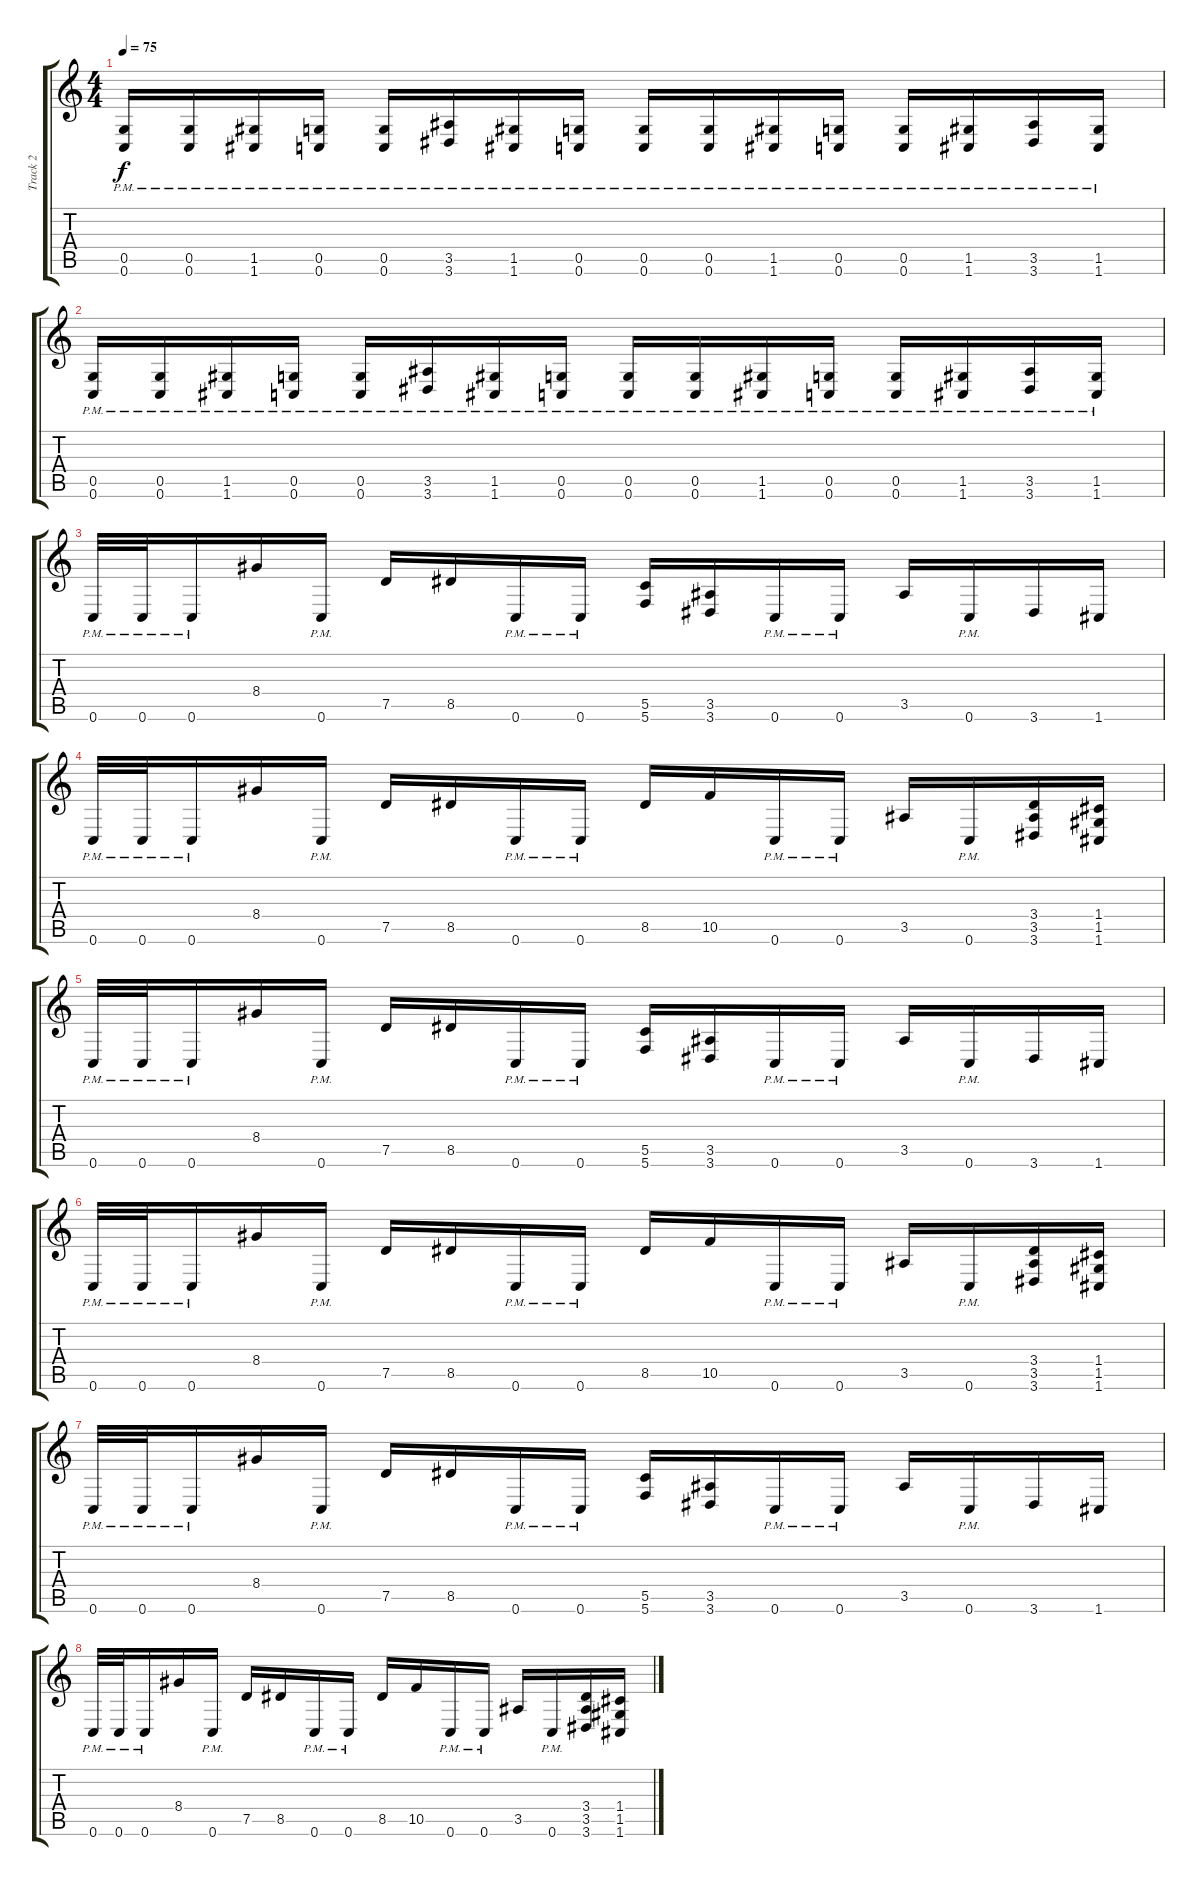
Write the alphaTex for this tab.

\track ("Track 2" "Track 2") {instrument distortionguitar}
\staff {score tabs}
\tuning (D4 A3 F3 C3 G2 C2) {hide}
\ts (4 4)
\tempo 75
\clef g2
\ks c
(0.5 0.6{pm}).16{dy f} (0.5 0.6{pm}).16 (1.5 1.6{pm}).16 (0.5 0.6{pm}).16 (0.5 0.6{pm}).16 (3.5 3.6{pm}).16 (1.5 1.6{pm}).16 (0.5 0.6{pm}).16 (0.5 0.6{pm}).16 (0.5 0.6{pm}).16 (1.5 1.6{pm}).16 (0.5 0.6{pm}).16 (0.5 0.6{pm}).16 (1.5 1.6{pm}).16 (3.5 3.6{pm}).16 (1.5 1.6{pm}).16 |
(0.5 0.6{pm}).16 (0.5 0.6{pm}).16 (1.5 1.6{pm}).16 (0.5 0.6{pm}).16 (0.5 0.6{pm}).16 (3.5 3.6{pm}).16 (1.5 1.6{pm}).16 (0.5 0.6{pm}).16 (0.5 0.6{pm}).16 (0.5 0.6{pm}).16 (1.5 1.6{pm}).16 (0.5 0.6{pm}).16 (0.5 0.6{pm}).16 (1.5 1.6{pm}).16 (3.5 3.6{pm}).16 (1.5 1.6{pm}).16 |
0.6{pm}.32 0.6{pm}.32 0.6{pm}.16 8.4.16 0.6{pm}.16 7.5.16 8.5.16 0.6{pm}.16 0.6{pm}.16 (5.5 5.6).16 (3.5 3.6).16 0.6{pm}.16 0.6{pm}.16 3.5.16 0.6{pm}.16 3.6.16 1.6.16 |
0.6{pm}.32 0.6{pm}.32 0.6{pm}.16 8.4.16 0.6{pm}.16 7.5.16 8.5.16 0.6{pm}.16 0.6{pm}.16 8.5.16 10.5.16 0.6{pm}.16 0.6{pm}.16 3.5.16 0.6{pm}.16 (3.4 3.5 3.6).16 (1.4 1.5 1.6).16 |
0.6{pm}.32 0.6{pm}.32 0.6{pm}.16 8.4.16 0.6{pm}.16 7.5.16 8.5.16 0.6{pm}.16 0.6{pm}.16 (5.5 5.6).16 (3.5 3.6).16 0.6{pm}.16 0.6{pm}.16 3.5.16 0.6{pm}.16 3.6.16 1.6.16 |
0.6{pm}.32 0.6{pm}.32 0.6{pm}.16 8.4.16 0.6{pm}.16 7.5.16 8.5.16 0.6{pm}.16 0.6{pm}.16 8.5.16 10.5.16 0.6{pm}.16 0.6{pm}.16 3.5.16 0.6{pm}.16 (3.4 3.5 3.6).16 (1.4 1.5 1.6).16 |
0.6{pm}.32 0.6{pm}.32 0.6{pm}.16 8.4.16 0.6{pm}.16 7.5.16 8.5.16 0.6{pm}.16 0.6{pm}.16 (5.5 5.6).16 (3.5 3.6).16 0.6{pm}.16 0.6{pm}.16 3.5.16 0.6{pm}.16 3.6.16 1.6.16 |
0.6{pm}.32 0.6{pm}.32 0.6{pm}.16 8.4.16 0.6{pm}.16 7.5.16 8.5.16 0.6{pm}.16 0.6{pm}.16 8.5.16 10.5.16 0.6{pm}.16 0.6{pm}.16 3.5.16 0.6{pm}.16 (3.4 3.5 3.6).16 (1.4 1.5 1.6).16
